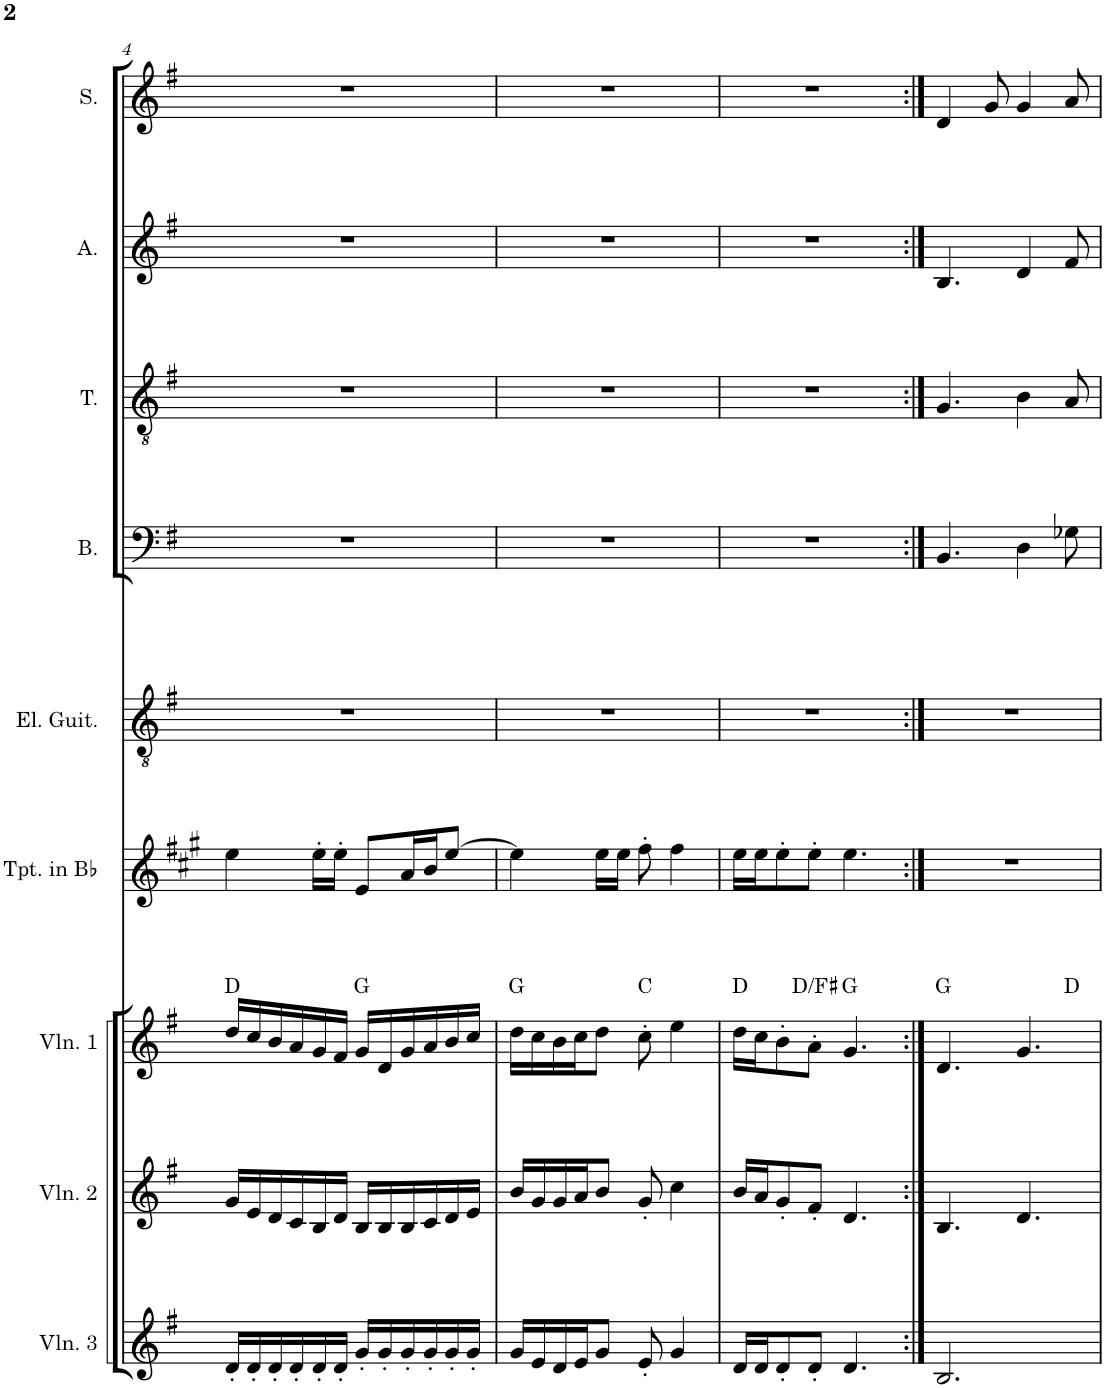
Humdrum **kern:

**kern	**kern	**kern	**harte	**kern	**kern	**kern	**kern	**kern	**kern
*part9	*part8	*part7	*part7	*part6	*part5	*part4	*part3	*part2	*part1
*staff9	*staff8	*staff7	*	*staff6	*staff5	*staff4	*staff3	*staff2	*staff1
*I"Violin 3	*I"Violin 2	*I"Violin 1	*	*I"Trumpet in Bb	*I"Electric Guitar	*I"Bass	*I"Tenor	*I"Alto	*I"Soprano
*I'Vln. 3	*I'Vln. 2	*I'Vln. 1	*	*I'Tpt. in Bb	*I'El. Guit.	*I'B.	*I'T.	*I'A.	*I'S.
!!LO:PB:g=z
*clefG2	*clefG2	*clefG2	*	*clefG2	*clefGv2	*clefF4	*clefGv2	*clefG2	*clefG2
*	*	*	*	*Trd1c2	*	*	*	*	*
*k[f#]	*k[f#]	*k[f#]	*	*k[f#c#g#]	*k[f#]	*k[f#]	*k[f#]	*k[f#]	*k[f#]
*M6/8	*M6/8	*M6/8	*	*M6/8	*M6/8	*M6/8	*M6/8	*M6/8	*M6/8
=4	=4	=4	=4	=4	=4	=4	=4	=4	=4
16d'/LL	16g/LL	16dd/LL	D:maj	4ee\	2.r	2.r	2.r	2.r	2.r
16d'/	16e/	16cc/	.	.	.	.	.	.	.
16d'/	16d/	16b/	.	.	.	.	.	.	.
16d'/	16c/	16a/	.	.	.	.	.	.	.
16d'/	16B/	16g/	.	16ee'\LL	.	.	.	.	.
16d'/JJ	16d/JJ	16f#/JJ	.	16ee'\JJ	.	.	.	.	.
16g'/LL	16B/LL	16g/LL	G:maj	8e/L	.	.	.	.	.
16g'/	16B/	16d/	.	.	.	.	.	.	.
16g'/	16B/	16g/	.	16a/L	.	.	.	.	.
16g'/	16c/	16a/	.	16b/J	.	.	.	.	.
16g'/	16d/	16b/	.	[8ee/J	.	.	.	.	.
16g'/JJ	16e/JJ	16cc/JJ	.	.	.	.	.	.	.
=5	=5	=5	=5	=5	=5	=5	=5	=5	=5
16g/LL	16b/LL	16dd\LL	G:maj	4ee\]	2.r	2.r	2.r	2.r	2.r
16e/	16g/	16cc\	.	.	.	.	.	.	.
16d/	16g/	16b\	.	.	.	.	.	.	.
16e/J	16a/J	16cc\J	.	.	.	.	.	.	.
8g/J	8b/J	8dd\J	.	16ee\LL	.	.	.	.	.
.	.	.	.	16ee\JJ	.	.	.	.	.
8e'/	8g'/	8cc'\	C:maj	8ff#'\	.	.	.	.	.
4g/	4cc\	4ee\	.	4ff#\	.	.	.	.	.
=6	=6	=6	=6	=6	=6	=6	=6	=6	=6
16d/LL	16b/LL	16dd\LL	D:maj	16ee\LL	2.r	2.r	2.r	2.r	2.r
16d/J	16a/J	16cc\J	.	16ee\J	.	.	.	.	.
8d'/	8g'/	8b'\	.	8ee'\	.	.	.	.	.
8d'/J	8f#'/J	8a'\J	D:maj/3	8ee'\J	.	.	.	.	.
4.d/	4.d/	4.g/	G:maj	4.ee\	.	.	.	.	.
=7:|!	=7:|!	=7:|!	=7:|!	=7:|!	=7:|!	=7:|!	=7:|!	=7:|!	=7:|!
*	*	*^	*	*	*	*	*	*	*
2.B/	4.B/	4.d/	2ryy	G:maj	2.r	2.r	4.BB/	4.G/	4.B/	4d/
.	.	.	.	.	.	.	.	.	.	8g/
.	4.d/	4.g/	.	.	.	.	4D\	4B\	4d/	4g/
.	.	.	8ryy	.	.	.	.	.	.	.
.	.	.	8ryy	D:maj	.	.	8G-X\	8A/	8f#/	8a/
*	*	*v	*v	*	*	*	*	*	*	*
=	=	=	=	=	=	=	=	=	=
*-	*-	*-	*-	*-	*-	*-	*-	*-	*-
